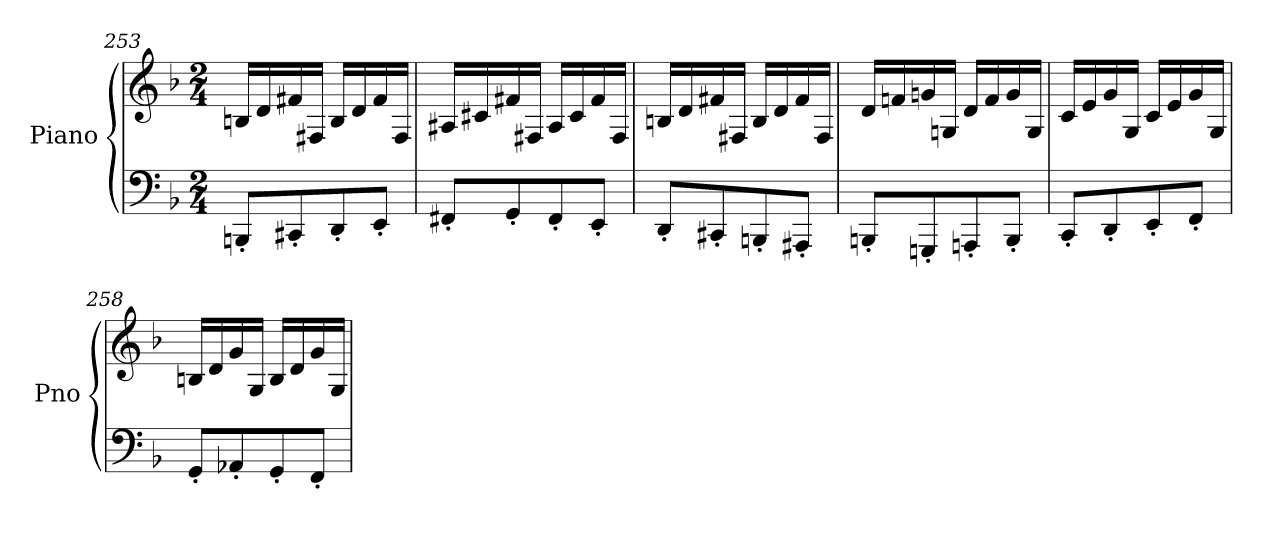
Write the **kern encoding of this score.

**kern	**kern
*part1	*part1
*staff2	*staff1
*I"Piano	*
*I'Pno	*
*clefF4	*clefG2
*k[b-]	*k[b-]
*M2/4	*M2/4
=253	=253
8BBBn'/L	16Bn/LL
.	16d/
8CC#X'/	16f#X/
.	16F#X/JJ
8DD'/	16B/LL
.	16d/
8EE'/J	16f#/
.	16F#/JJ
!!LO:LB:g=z
=254	=254
8FF#X'/L	16A#X/LL
.	16c#X/
8GG'/	16f#X/
.	16F#X/JJ
8FF#'/	16A#/LL
.	16c#/
8EE'/J	16f#/
.	16F#/JJ
=255	=255
8DD'/L	16Bn/LL
.	16d/
8CC#X'/	16f#X/
.	16F#X/JJ
8BBBn'/	16B/LL
.	16d/
8AAA#X'/J	16f#/
.	16F#/JJ
=256	=256
8BBBn'/L	16d/LL
.	16fn/
8GGGn'/	16gn/
.	16Gn/JJ
8AAAn'/	16d/LL
.	16f/
8BBB'/J	16g/
.	16G/JJ
=257	=257
8CC'/L	16c/LL
.	16e/
8DD'/	16g/
.	16G/JJ
8EE'/	16c/LL
.	16e/
8FF'/J	16g/
.	16G/JJ
=258	=258
8GG'/L	16Bn/LL
.	16d/
8AA-X'/	16g/
.	16G/JJ
8GG'/	16B/LL
.	16d/
8FF'/J	16g/
.	16G/JJ
=	=
*-	*-
